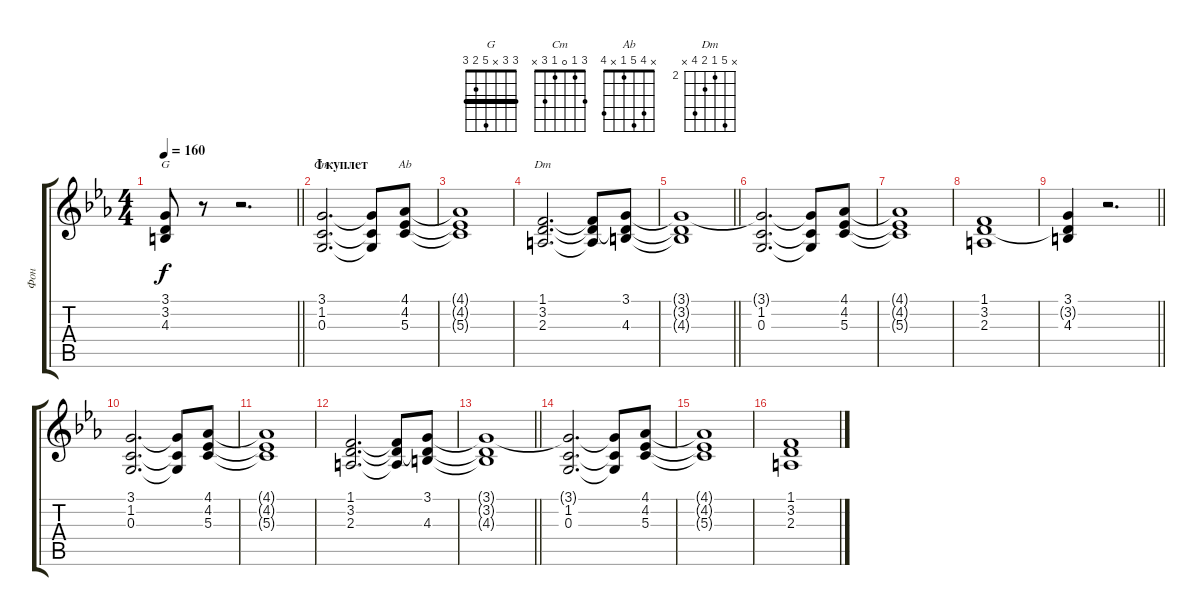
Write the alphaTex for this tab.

\track ("Фон" "Фон") {instrument pad2warm}
\staff {score tabs}
\tuning (E4 B3 G3 D3 A2 E2) {hide}
\chord ("G" 3 3 x 5 2 3) {barre 3}
\chord ("Cm" 3 1 0 1 3 x)
\chord ("Ab" x 4 5 1 x 4)
\chord ("Dm" x 6 2 3 5 x) {firstfret 2}
\ts (4 4)
\tempo 160
\clef g2
\barLineRight lightlight
\ks cminor
(3.1 3.2{t} 4.3).8{ch "G" dy f} r.8 r.2{d} |
\section ("" "I куплет")
(3.1 1.2 0.3).2{d ch "Cm"} (3.1{t} 1.2{t} 0.3{t}).8 (4.1 4.2 5.3).8{ch "Ab"} |
(4.1{t} 4.2{t} 5.3{t}).1 |
(1.1 3.2 2.3).2{d ch "Dm"} (1.1{t} 3.2{t} 2.3{t}).8 (3.1 3.2{t} 4.3).8 |
\barLineRight lightlight
(3.1{t} 3.2{t} 4.3{t}).1 |
(3.1{t} 1.2 0.3).2{d} (3.1{t} 1.2{t} 0.3{t}).8 (4.1 4.2 5.3).8 |
(4.1{t} 4.2{t} 5.3{t}).1 |
(1.1 3.2 2.3).1 |
\barLineRight lightlight
(3.1 3.2{t} 4.3).4 r.2{d} |
(3.1 1.2 0.3).2{d} (3.1{t} 1.2{t} 0.3{t}).8 (4.1 4.2 5.3).8 |
(4.1{t} 4.2{t} 5.3{t}).1 |
(1.1 3.2 2.3).2{d} (1.1{t} 3.2{t} 2.3{t}).8 (3.1 3.2{t} 4.3).8 |
\barLineRight lightlight
(3.1{t} 3.2{t} 4.3{t}).1 |
(3.1{t} 1.2 0.3).2{d} (3.1{t} 1.2{t} 0.3{t}).8 (4.1 4.2 5.3).8 |
(4.1{t} 4.2{t} 5.3{t}).1 |
(1.1 3.2 2.3).1
